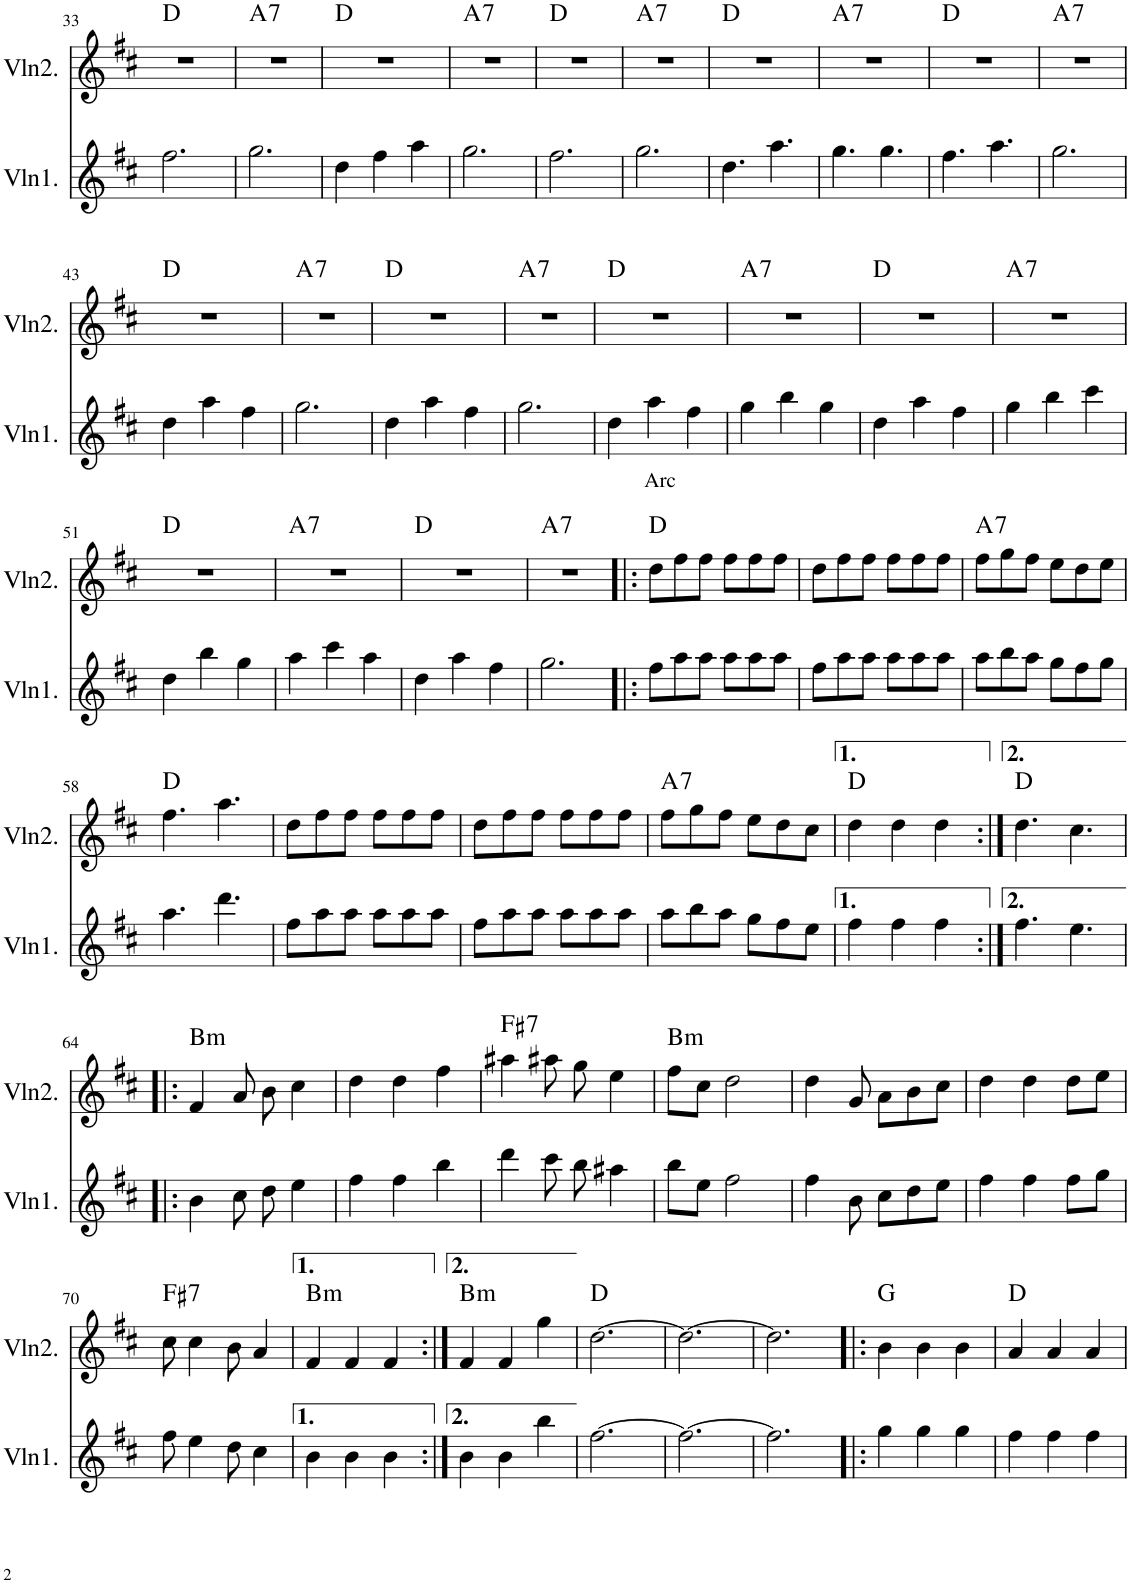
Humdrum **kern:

**kern	**kern	**harte
*part2	*part1	*part1
*staff2	*staff1	*
*I"Violín1	*I"Violín2	*
*I'Vln1.	*I'Vln2.	*
!!LO:PB:g=z
*clefG2	*clefG2	*
*k[f#c#]	*k[f#c#]	*
*M6/8	*M6/8	*
=33	=33	=33
2.ff#\	2.r	D:maj
=34	=34	=34
!	!	!LO:H:kt=7
2.gg\	2.r	A:7
=35	=35	=35
4dd\	2.r	D:maj
4ff#\	.	.
4aa\	.	.
=36	=36	=36
!	!	!LO:H:kt=7
2.gg\	2.r	A:7
=37	=37	=37
2.ff#\	2.r	D:maj
=38	=38	=38
!	!	!LO:H:kt=7
2.gg\	2.r	A:7
=39	=39	=39
4.dd\	2.r	D:maj
4.aa\	.	.
=40	=40	=40
!	!	!LO:H:kt=7
4.gg\	2.r	A:7
4.gg\	.	.
=41	=41	=41
4.ff#\	2.r	D:maj
4.aa\	.	.
=42	=42	=42
!	!	!LO:H:kt=7
2.gg\	2.r	A:7
!!LO:LB:g=z
=43	=43	=43
4dd\	2.r	D:maj
4aa\	.	.
4ff#\	.	.
=44	=44	=44
!	!	!LO:H:kt=7
2.gg\	2.r	A:7
=45	=45	=45
4dd\	2.r	D:maj
4aa\	.	.
4ff#\	.	.
=46	=46	=46
!	!	!LO:H:kt=7
2.gg\	2.r	A:7
=47	=47	=47
4dd\	2.r	D:maj
4aa\	.	.
4ff#\	.	.
=48	=48	=48
!	!	!LO:H:kt=7
4gg\	2.r	A:7
4bb\	.	.
4gg\	.	.
=49	=49	=49
4dd\	2.r	D:maj
4aa\	.	.
4ff#\	.	.
=50	=50	=50
!	!	!LO:H:kt=7
4gg\	2.r	A:7
4bb\	.	.
4ccc#\	.	.
!!LO:LB:g=z
=51	=51	=51
4dd\	2.r	D:maj
4bb\	.	.
4gg\	.	.
=52	=52	=52
!	!	!LO:H:kt=7
4aa\	2.r	A:7
4ccc#\	.	.
4aa\	.	.
=53	=53	=53
4dd\	2.r	D:maj
4aa\	.	.
4ff#\	.	.
=54	=54	=54
!	!	!LO:H:kt=7
2.gg\	2.r	A:7
=55!|:	=55!|:	=55!|:
!	!LO:TX:a:t=Arc	!
8ff#\L	8dd\L	D:maj
8aa\	8ff#\	.
8aa\J	8ff#\J	.
8aa\L	8ff#\L	.
8aa\	8ff#\	.
8aa\J	8ff#\J	.
=56	=56	=56
8ff#\L	8dd\L	.
8aa\	8ff#\	.
8aa\J	8ff#\J	.
8aa\L	8ff#\L	.
8aa\	8ff#\	.
8aa\J	8ff#\J	.
=57	=57	=57
!	!	!LO:H:kt=7
8aa\L	8ff#\L	A:7
8bb\	8gg\	.
8aa\J	8ff#\J	.
8gg\L	8ee\L	.
8ff#\	8dd\	.
8gg\J	8ee\J	.
!!LO:LB:g=z
=58	=58	=58
4.aa\	4.ff#\	D:maj
4.ddd\	4.aa\	.
=59	=59	=59
8ff#\L	8dd\L	.
8aa\	8ff#\	.
8aa\J	8ff#\J	.
8aa\L	8ff#\L	.
8aa\	8ff#\	.
8aa\J	8ff#\J	.
=60	=60	=60
8ff#\L	8dd\L	.
8aa\	8ff#\	.
8aa\J	8ff#\J	.
8aa\L	8ff#\L	.
8aa\	8ff#\	.
8aa\J	8ff#\J	.
=61	=61	=61
!	!	!LO:H:kt=7
8aa\L	8ff#\L	A:7
8bb\	8gg\	.
8aa\J	8ff#\J	.
8gg\L	8ee\L	.
8ff#\	8dd\	.
8ee\J	8cc#\J	.
=62	=62	=62
4ff#\	4dd\	D:maj
4ff#\	4dd\	.
4ff#\	4dd\	.
=63:|!	=63:|!	=63:|!
4.ff#\	4.dd\	D:maj
4.ee\	4.cc#\	.
!!LO:LB:g=z
=64!|:	=64!|:	=64!|:
!	!	!LO:H:kt=m
4b\	4f#/	B:min
8cc#\	8a/	.
8dd\	8b\	.
4ee\	4cc#\	.
=65	=65	=65
4ff#\	4dd\	.
4ff#\	4dd\	.
4bb\	4ff#\	.
=66	=66	=66
!	!	!LO:H:kt=7
4ddd\	4aa#X\	F#:7
8ccc#\	8aa#X\	.
8bb\	8gg\	.
4aa#X\	4ee\	.
=67	=67	=67
!	!	!LO:H:kt=m
8bb\L	8ff#\L	B:min
8ee\J	8cc#\J	.
2ff#\	2dd\	.
=68	=68	=68
4ff#\	4dd\	.
8b\	8g/	.
8cc#\L	8a\L	.
8dd\	8b\	.
8ee\J	8cc#\J	.
=69	=69	=69
4ff#\	4dd\	.
4ff#\	4dd\	.
8ff#\L	8dd\L	.
8gg\J	8ee\J	.
!!LO:LB:g=z
=70	=70	=70
!	!	!LO:H:kt=7
8ff#\	8cc#\	F#:7
4ee\	4cc#\	.
8dd\	8b\	.
4cc#\	4a/	.
=71	=71	=71
!	!	!LO:H:kt=m
4b\	4f#/	B:min
4b\	4f#/	.
4b\	4f#/	.
=72:|!	=72:|!	=72:|!
!	!	!LO:H:kt=m
4b\	4f#/	B:min
4b\	4f#/	.
4bb\	4gg\	.
=73	=73	=73
[2.ff#\	[2.dd\	D:maj
=74	=74	=74
2.ff#\_	2.dd\_	.
=75	=75	=75
2.ff#\]	2.dd\]	.
=76!|:	=76!|:	=76!|:
4gg\	4b\	G:maj
4gg\	4b\	.
4gg\	4b\	.
=77	=77	=77
4ff#\	4a/	D:maj
4ff#\	4a/	.
4ff#\	4a/	.
=	=	=
*-	*-	*-
